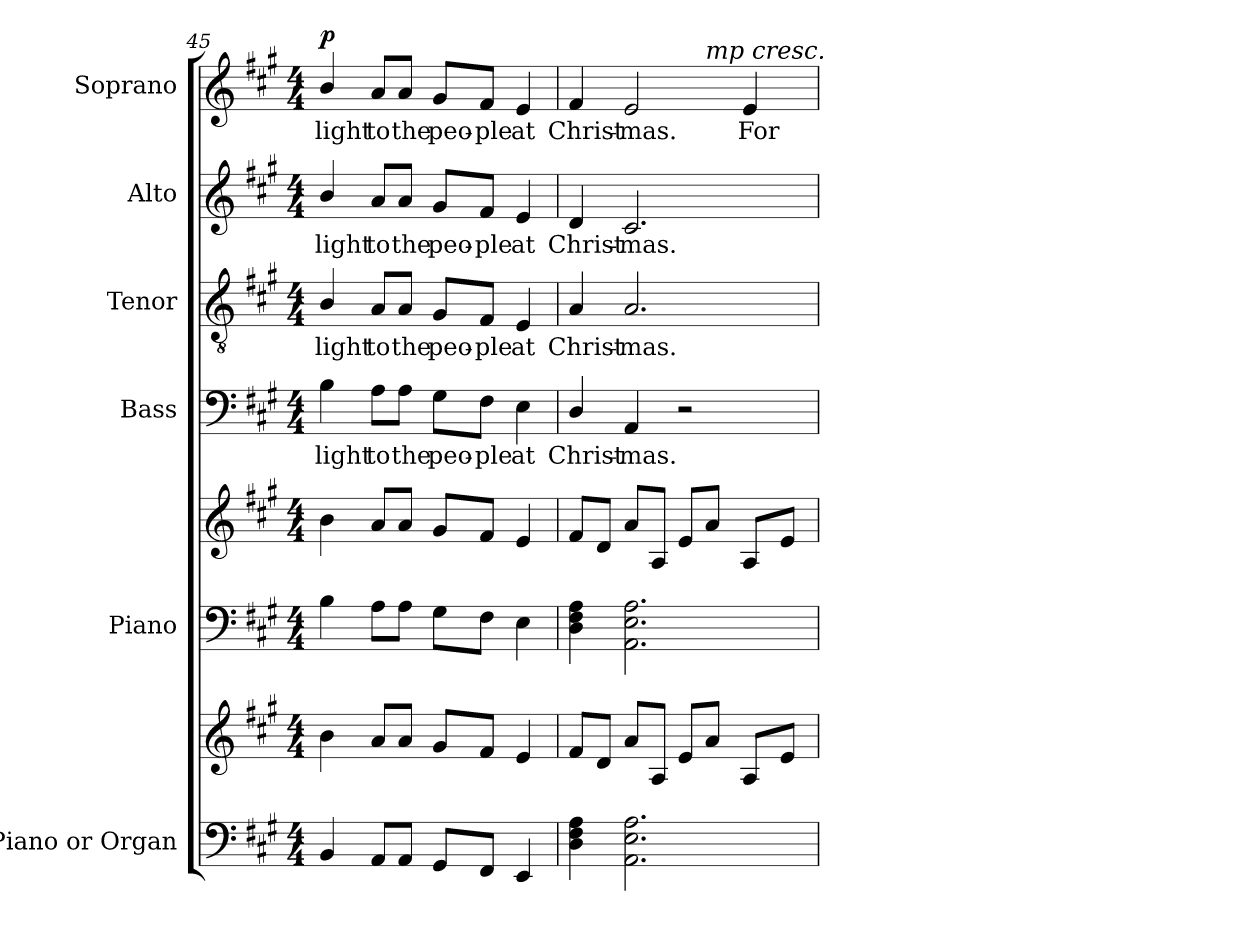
**kern	**kern	**kern	**kern	**kern	**text	**kern	**text	**kern	**text	**kern	**text	**dynam
*part6	*part6	*part5	*part5	*part4	*part4	*part3	*part3	*part2	*part2	*part1	*part1	*part1
*staff8	*staff7	*staff6	*staff5	*staff4	*staff4	*staff3	*staff3	*staff2	*staff2	*staff1	*staff1	*staff1
*I"Piano or Organ	*	*I"Piano	*	*I"Bass	*	*I"Tenor	*	*I"Alto	*	*I"Soprano	*	*
*I'Pno.	*	*I'Pno.	*	*I'B.	*	*I'T.	*	*I'A.	*	*I'S.	*	*
*clefF4	*clefG2	*clefF4	*clefG2	*clefF4	*	*clefGv2	*	*clefG2	*	*clefG2	*	*
*	*	*	*	*	*	*ITrd7c12	*	*	*	*	*	*
*k[f#c#g#]	*k[f#c#g#]	*k[f#c#g#]	*k[f#c#g#]	*k[f#c#g#]	*	*k[f#c#g#]	*	*k[f#c#g#]	*	*k[f#c#g#]	*	*
*A:	*A:	*A:	*A:	*A:	*	*A:	*	*A:	*	*A:	*	*
*M4/4	*M4/4	*M4/4	*M4/4	*M4/4	*	*M4/4	*	*M4/4	*	*M4/4	*	*
=45	=45	=45	=45	=45	=45	=45	=45	=45	=45	=45	=45	=45
!	!	!	!	!	!LO:LY:b:color=#000000	!	!	!	!	!	!	!
!	!	!	!	!	!	!	!LO:LY:b:color=#000000	!	!	!	!	!
!	!	!	!	!	!	!	!	!	!LO:LY:b:color=#000000	!	!	!
!	!	!	!	!	!	!	!	!	!	!	!LO:LY:b:color=#000000	!
4BBi/	4bi\	4Bi\	4bi\	4Bi\	light	4BBi/	light	4bi/	light	4bi/	light	p
!	!	!	!	!	!LO:LY:b:color=#000000	!	!	!	!	!	!	!
!	!	!	!	!	!	!	!LO:LY:b:color=#000000	!	!	!	!	!
!	!	!	!	!	!	!	!	!	!LO:LY:b:color=#000000	!	!	!
!	!	!	!	!	!	!	!	!	!	!	!LO:LY:b:color=#000000	!
8AAi/L	8ai/L	8Ai\L	8ai/L	8Ai\L	to	8AAi/L	to	8ai/L	to	8ai/L	to	.
!	!	!	!	!	!LO:LY:b:color=#000000	!	!	!	!	!	!	!
!	!	!	!	!	!	!	!LO:LY:b:color=#000000	!	!	!	!	!
!	!	!	!	!	!	!	!	!	!LO:LY:b:color=#000000	!	!	!
!	!	!	!	!	!	!	!	!	!	!	!LO:LY:b:color=#000000	!
8AAi/J	8ai/J	8Ai\J	8ai/J	8Ai\J	the	8AAi/J	the	8ai/J	the	8ai/J	the	.
!	!	!	!	!	!LO:LY:b:color=#000000	!	!	!	!	!	!	!
!	!	!	!	!	!	!	!LO:LY:b:color=#000000	!	!	!	!	!
!	!	!	!	!	!	!	!	!	!LO:LY:b:color=#000000	!	!	!
!	!	!	!	!	!	!	!	!	!	!	!LO:LY:b:color=#000000	!
8GG#i/L	8g#i/L	8G#i\L	8g#i/L	8G#i\L	peo-	8GG#i/L	peo-	8g#i/L	peo-	8g#i/L	peo-	.
!	!	!	!	!	!LO:LY:b:color=#000000	!	!	!	!	!	!	!
!	!	!	!	!	!	!	!LO:LY:b:color=#000000	!	!	!	!	!
!	!	!	!	!	!	!	!	!	!LO:LY:b:color=#000000	!	!	!
!	!	!	!	!	!	!	!	!	!	!	!LO:LY:b:color=#000000	!
8FF#i/J	8f#i/J	8F#i\J	8f#i/J	8F#i\J	-ple	8FF#i/J	-ple	8f#i/J	-ple	8f#i/J	-ple	.
!	!	!	!	!	!LO:LY:b:color=#000000	!	!	!	!	!	!	!
!	!	!	!	!	!	!	!LO:LY:b:color=#000000	!	!	!	!	!
!	!	!	!	!	!	!	!	!	!LO:LY:b:color=#000000	!	!	!
!	!	!	!	!	!	!	!	!	!	!	!LO:LY:b:color=#000000	!
4EEi/	4ei/	4Ei\	4ei/	4Ei\	at	4EEi/	at	4ei/	at	4ei/	at	.
!!LO:LB:g=z
=46	=46	=46	=46	=46	=46	=46	=46	=46	=46	=46	=46	=46
!	!	!	!	!	!LO:LY:b:color=#000000	!	!	!	!	!	!	!
!	!	!	!	!	!	!	!LO:LY:b:color=#000000	!	!	!	!	!
!	!	!	!	!	!	!	!	!	!LO:LY:b:color=#000000	!	!	!
!	!	!	!	!	!	!	!	!	!	!	!LO:LY:b:color=#000000	!
*	*	*	*	*	*	*	*	*	*	*^	*	*
4Di\ 4F#i 4Ai	8f#i/L	4Di\ 4F#i 4Ai	8f#i/L	4Di/	Christ-	4AAi/	Christ-	4di/	Christ-	4f#i/	2ryy	Christ-	.
.	8di/J	.	8di/J	.	.	.	.	.	.	.	.	.	.
!	!	!	!	!	!LO:LY:b:color=#000000	!	!	!	!	!	!	!	!
!	!	!	!	!	!	!	!LO:LY:b:color=#000000	!	!	!	!	!	!
!	!	!	!	!	!	!	!	!	!LO:LY:b:color=#000000	!	!	!	!
!	!	!	!	!	!	!	!	!	!	!	!	!LO:LY:b:color=#000000	!
2.AAi\ 2.Ei 2.Ai	8ai/L	2.AAi\ 2.Ei 2.Ai	8ai/L	4AAi/	-mas.	2.AAi/	-mas.	2.c#i/	-mas.	2ei/	.	-mas.	.
.	8Ai/J	.	8Ai/J	.	.	.	.	.	.	.	.	.	.
.	8ei/L	.	8ei/L	2r	.	.	.	.	.	.	8ryy	.	.
!	!	!	!	!	!	!	!	!	!	!	!LO:TX:a:i:t=mp   cresc.	!	!
.	8ai/J	.	8ai/J	.	.	.	.	.	.	.	4.ryy	.	.
!	!	!	!	!	!	!	!	!	!	!	!	!LO:LY:b:color=#000000	!
.	8Ai/L	.	8Ai/L	.	.	.	.	.	.	4ei/	.	For	.
.	8ei/J	.	8ei/J	.	.	.	.	.	.	.	.	.	.
*	*	*	*	*	*	*	*	*	*	*v	*v	*	*
=	=	=	=	=	=	=	=	=	=	=	=	=
*-	*-	*-	*-	*-	*-	*-	*-	*-	*-	*-	*-	*-
